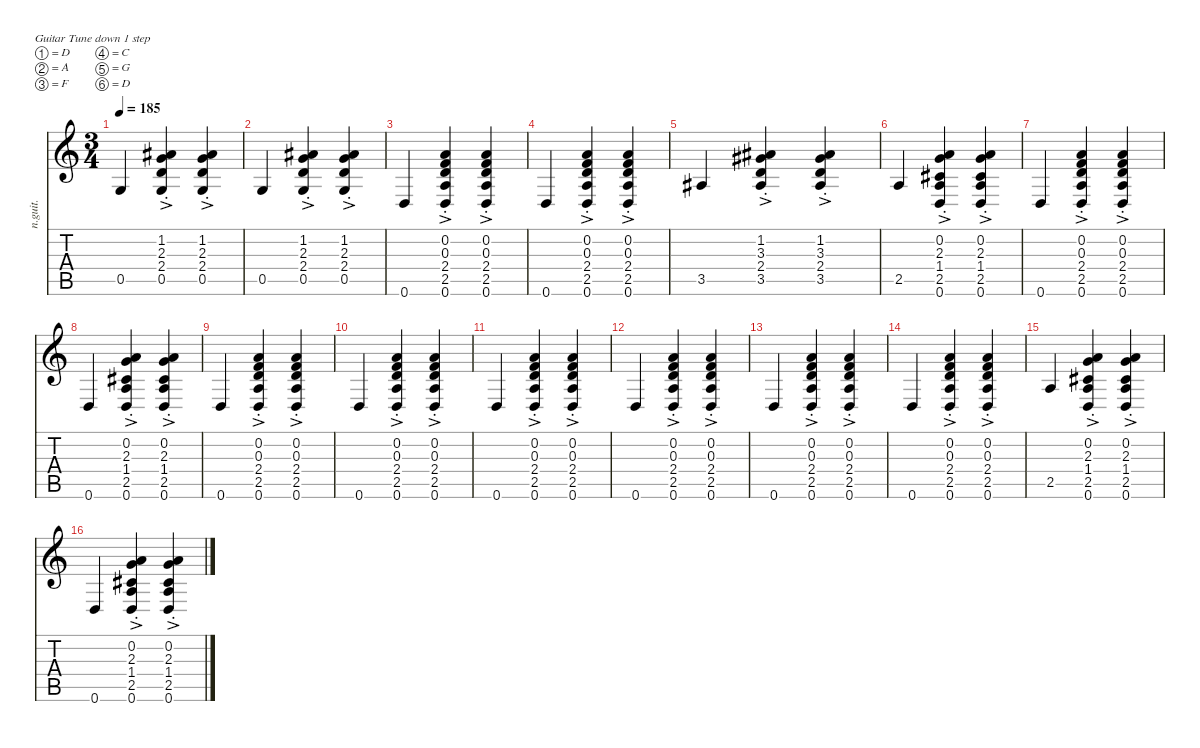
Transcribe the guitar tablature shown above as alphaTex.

\defaultSystemsLayout 4
\hideDynamics
\bracketExtendMode nobrackets
\otherSystemsTrackNameOrientation horizontal
\track ("Rhythm" "n.guit.") {instrument acousticguitarnylon}
\staff {score tabs}
\tuning (D4 A3 F3 C3 G2 D2)
\ts (3 4)
\tempo 185
\clef g2
\ks c
0.5.4{dy f beam Up} (1.2{ac st acc #} 2.3{ac st} 2.4{ac st} 0.5{ac st}).4{dy mf beam Up} (1.2{ac st acc #} 2.3 2.4 0.5).4{dy f beam Up} |
0.5.4{beam Up} (1.2{ac st acc #} 2.3{ac st} 2.4{ac st} 0.5{ac st}).4{dy mf beam Up} (1.2{ac st acc #} 2.3 2.4 0.5).4{dy f beam Up} |
0.6.4{beam Up} (0.2{ac st} 0.3{ac st} 2.4{ac st} 2.5{ac st} 0.6{ac st}).4{dy mf beam Up} (0.2{ac st} 0.3 2.4 2.5 0.6).4{dy f beam Up} |
0.6.4{beam Up} (0.2{ac st} 0.3{ac st} 2.4{ac st} 2.5{ac st} 0.6{ac st}).4{dy mf beam Up} (0.2{ac st} 0.3 2.4 2.5 0.6).4{dy f beam Up} |
3.5{acc #}.4{beam Up} (1.2{ac st acc #} 3.3{ac st acc #} 2.4{ac st} 3.5{ac st acc #}).4{dy mf beam Up} (1.2{ac st acc #} 3.3{acc #} 2.4 3.5{acc #}).4{dy f beam Up} |
2.5.4{beam Up} (0.2{ac st} 2.3{ac st} 1.4{ac st acc #} 2.5{ac st} 0.6{ac st}).4{dy mf beam Up} (0.2{ac st} 2.3 1.4{acc #} 2.5 0.6).4{dy f beam Up} |
0.6.4{beam Up} (0.2{ac st} 0.3{ac st} 2.4{ac st} 2.5{ac st} 0.6{ac st}).4{dy mf beam Up} (0.2{ac st} 0.3 2.4 2.5 0.6).4{dy f beam Up} |
0.6.4{beam Up} (0.2{ac st} 2.3{ac st} 1.4{ac st acc #} 2.5{ac st} 0.6{ac st}).4{dy mf beam Up} (0.2{ac st} 2.3 1.4{acc #} 2.5 0.6).4{dy f beam Up} |
0.6.4{beam Up} (0.2{ac st} 0.3{ac st} 2.4{ac st} 2.5{ac st} 0.6{ac st}).4{dy mf beam Up} (0.2{ac st} 0.3 2.4 2.5 0.6).4{dy f beam Up} |
0.6.4{beam Up} (0.2{ac st} 0.3{ac st} 2.4{ac st} 2.5{ac st} 0.6{ac st}).4{dy mf beam Up} (0.2{ac st} 0.3 2.4 2.5 0.6).4{dy f beam Up} |
0.6.4{beam Up} (0.2{ac st} 0.3{ac st} 2.4{ac st} 2.5{ac st} 0.6{ac st}).4{dy mf beam Up} (0.2{ac st} 0.3 2.4 2.5 0.6).4{dy f beam Up} |
0.6.4{beam Up} (0.2{ac st} 0.3{ac st} 2.4{ac st} 2.5{ac st} 0.6{ac st}).4{dy mf beam Up} (0.2{ac st} 0.3 2.4 2.5 0.6).4{dy f beam Up} |
0.6.4{beam Up} (0.2{ac st} 0.3{ac st} 2.4{ac st} 2.5{ac st} 0.6{ac st}).4{dy mf beam Up} (0.2{ac st} 0.3 2.4 2.5 0.6).4{dy f beam Up} |
0.6.4{beam Up} (0.2{ac st} 0.3{ac st} 2.4{ac st} 2.5{ac st} 0.6{ac st}).4{dy mf beam Up} (0.2{ac st} 0.3 2.4 2.5 0.6).4{dy f beam Up} |
2.5.4{beam Up} (0.2{ac st} 2.3{ac st} 1.4{ac st acc #} 2.5{ac st} 0.6{ac st}).4{dy mf beam Up} (0.2{ac st} 2.3 1.4{acc #} 2.5 0.6).4{dy f beam Up} |
0.6.4{beam Up} (0.2{ac st} 2.3{ac st} 1.4{ac st acc #} 2.5{ac st} 0.6{ac st}).4{dy mf beam Up} (0.2{ac st} 2.3 1.4{acc #} 2.5 0.6).4{dy f beam Up}
